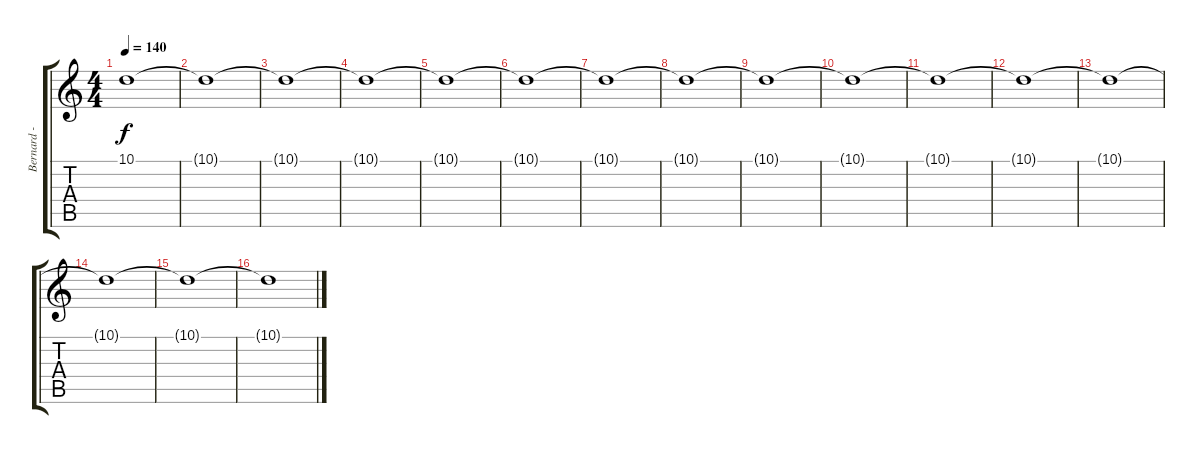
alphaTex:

\track ("Bernard - Keyboard" "Bernard - ") {instrument pad2warm}
\staff {score tabs}
\tuning (E4 B3 G3 D3 A2 E2) {hide}
\ts (4 4)
\tempo 140
\clef g2
\ks c
10.1.1{dy f} |
10.1{t}.1 |
10.1{t}.1 |
10.1{t}.1 |
10.1{t}.1 |
10.1{t}.1 |
10.1{t}.1 |
10.1{t}.1 |
10.1{t}.1 |
10.1{t}.1 |
10.1{t}.1 |
10.1{t}.1 |
10.1{t}.1 |
10.1{t}.1 |
10.1{t}.1 |
10.1{t}.1
